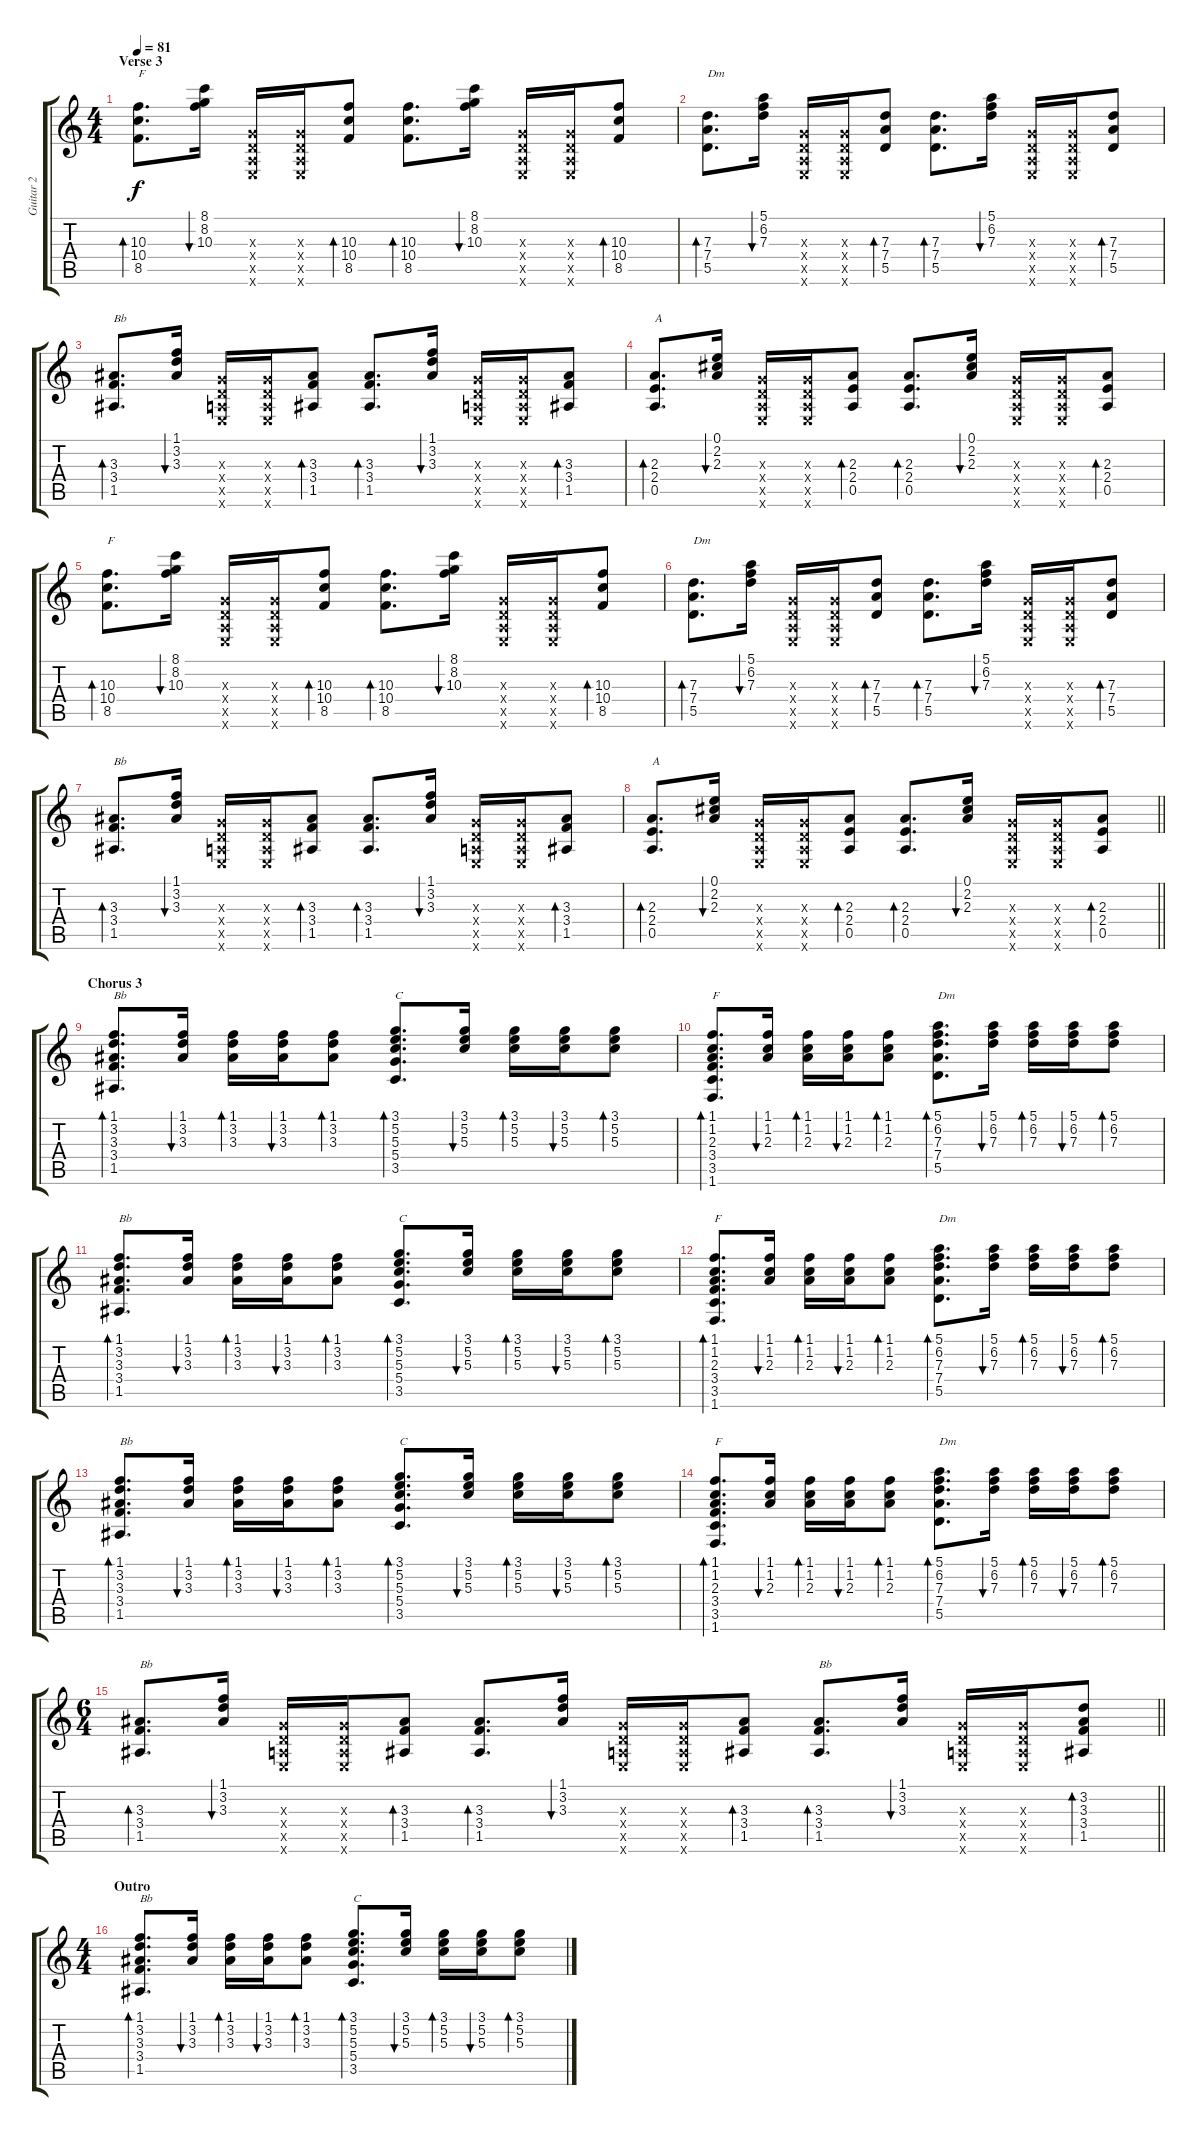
\track ("Guitar 2" "Guitar 2") {instrument acousticguitarsteel}
\staff {score tabs}
\tuning (E4 B3 G3 D3 A2 E2) {hide}
\ts (4 4)
\section ("" "Verse 3")
\tempo 81
\clef g2
\ks c
(10.3 10.4 8.5).8{d bd 30 txt "F" dy f} (8.1 8.2 10.3).16{bu 60} (0.3{x} 0.4{x} 0.5{x} 0.6{x}).16 (0.3{x} 0.4{x} 0.5{x} 0.6{x}).16 (10.3 10.4 8.5).8{bd 30} (10.3 10.4 8.5).8{d bd 30} (8.1 8.2 10.3).16{bu 60} (0.3{x} 0.4{x} 0.5{x} 0.6{x}).16 (0.3{x} 0.4{x} 0.5{x} 0.6{x}).16 (10.3 10.4 8.5).8{bd 30} |
(7.3 7.4 5.5).8{d bd 30 txt "Dm"} (5.1 6.2 7.3).16{bu 60} (0.3{x} 0.4{x} 0.5{x} 0.6{x}).16 (0.3{x} 0.4{x} 0.5{x} 0.6{x}).16 (7.3 7.4 5.5).8{bd 30} (7.3 7.4 5.5).8{d bd 30} (5.1 6.2 7.3).16{bu 60} (0.3{x} 0.4{x} 0.5{x} 0.6{x}).16 (0.3{x} 0.4{x} 0.5{x} 0.6{x}).16 (7.3 7.4 5.5).8{bd 30} |
(3.3 3.4 1.5).8{d bd 30 txt "Bb"} (1.1 3.2 3.3).16{bu 60} (0.3{x} 0.4{x} 0.5{x} 0.6{x}).16 (0.3{x} 0.4{x} 0.5{x} 0.6{x}).16 (3.3 3.4 1.5).8{bd 30} (3.3 3.4 1.5).8{d bd 30} (1.1 3.2 3.3).16{bu 60} (0.3{x} 0.4{x} 0.5{x} 0.6{x}).16 (0.3{x} 0.4{x} 0.5{x} 0.6{x}).16 (3.3 3.4 1.5).8{bd 30} |
(2.3 2.4 0.5).8{d bd 30 txt "A"} (0.1 2.2 2.3).16{bu 60} (0.3{x} 0.4{x} 0.5{x} 0.6{x}).16 (0.3{x} 0.4{x} 0.5{x} 0.6{x}).16 (2.3 2.4 0.5).8{bd 30} (2.3 2.4 0.5).8{d bd 30} (0.1 2.2 2.3).16{bu 60} (0.3{x} 0.4{x} 0.5{x} 0.6{x}).16 (0.3{x} 0.4{x} 0.5{x} 0.6{x}).16 (2.3 2.4 0.5).8{bd 30} |
(10.3 10.4 8.5).8{d bd 30 txt "F"} (8.1 8.2 10.3).16{bu 60} (0.3{x} 0.4{x} 0.5{x} 0.6{x}).16 (0.3{x} 0.4{x} 0.5{x} 0.6{x}).16 (10.3 10.4 8.5).8{bd 30} (10.3 10.4 8.5).8{d bd 30} (8.1 8.2 10.3).16{bu 60} (0.3{x} 0.4{x} 0.5{x} 0.6{x}).16 (0.3{x} 0.4{x} 0.5{x} 0.6{x}).16 (10.3 10.4 8.5).8{bd 30} |
(7.3 7.4 5.5).8{d bd 30 txt "Dm"} (5.1 6.2 7.3).16{bu 60} (0.3{x} 0.4{x} 0.5{x} 0.6{x}).16 (0.3{x} 0.4{x} 0.5{x} 0.6{x}).16 (7.3 7.4 5.5).8{bd 30} (7.3 7.4 5.5).8{d bd 30} (5.1 6.2 7.3).16{bu 60} (0.3{x} 0.4{x} 0.5{x} 0.6{x}).16 (0.3{x} 0.4{x} 0.5{x} 0.6{x}).16 (7.3 7.4 5.5).8{bd 30} |
(3.3 3.4 1.5).8{d bd 30 txt "Bb"} (1.1 3.2 3.3).16{bu 60} (0.3{x} 0.4{x} 0.5{x} 0.6{x}).16 (0.3{x} 0.4{x} 0.5{x} 0.6{x}).16 (3.3 3.4 1.5).8{bd 30} (3.3 3.4 1.5).8{d bd 30} (1.1 3.2 3.3).16{bu 60} (0.3{x} 0.4{x} 0.5{x} 0.6{x}).16 (0.3{x} 0.4{x} 0.5{x} 0.6{x}).16 (3.3 3.4 1.5).8{bd 30} |
\barLineRight lightlight
(2.3 2.4 0.5).8{d bd 30 txt "A"} (0.1 2.2 2.3).16{bu 60} (0.3{x} 0.4{x} 0.5{x} 0.6{x}).16 (0.3{x} 0.4{x} 0.5{x} 0.6{x}).16 (2.3 2.4 0.5).8{bd 30} (2.3 2.4 0.5).8{d bd 30} (0.1 2.2 2.3).16{bu 60} (0.3{x} 0.4{x} 0.5{x} 0.6{x}).16 (0.3{x} 0.4{x} 0.5{x} 0.6{x}).16 (2.3 2.4 0.5).8{bd 30} |
\section ("" "Chorus 3")
(1.1 3.2 3.3 3.4 1.5).8{d bd 30 txt "Bb"} (1.1 3.2 3.3).16{bu 30} (1.1 3.2 3.3).16{bd 30} (1.1 3.2 3.3).16{bu 30} (1.1 3.2 3.3).8{bd 30} (3.1 5.2 5.3 5.4 3.5).8{d bd 30 txt "C"} (3.1 5.2 5.3).16{bu 30} (3.1 5.2 5.3).16{bd 30} (3.1 5.2 5.3).16{bu 30} (3.1 5.2 5.3).8{bd 30} |
(1.1 1.2 2.3 3.4 3.5 1.6).8{d bd 30 txt "F"} (1.1 1.2 2.3).16{bu 30} (1.1 1.2 2.3).16{bd 30} (1.1 1.2 2.3).16{bu 30} (1.1 1.2 2.3).8{bd 30} (5.1 6.2 7.3 7.4 5.5).8{d bd 30 txt "Dm"} (5.1 6.2 7.3).16{bu 30} (5.1 6.2 7.3).16{bd 30} (5.1 6.2 7.3).16{bu 30} (5.1 6.2 7.3).8{bd 30} |
(1.1 3.2 3.3 3.4 1.5).8{d bd 30 txt "Bb"} (1.1 3.2 3.3).16{bu 30} (1.1 3.2 3.3).16{bd 30} (1.1 3.2 3.3).16{bu 30} (1.1 3.2 3.3).8{bd 30} (3.1 5.2 5.3 5.4 3.5).8{d bd 30 txt "C"} (3.1 5.2 5.3).16{bu 30} (3.1 5.2 5.3).16{bd 30} (3.1 5.2 5.3).16{bu 30} (3.1 5.2 5.3).8{bd 30} |
(1.1 1.2 2.3 3.4 3.5 1.6).8{d bd 30 txt "F"} (1.1 1.2 2.3).16{bu 30} (1.1 1.2 2.3).16{bd 30} (1.1 1.2 2.3).16{bu 30} (1.1 1.2 2.3).8{bd 30} (5.1 6.2 7.3 7.4 5.5).8{d bd 30 txt "Dm"} (5.1 6.2 7.3).16{bu 30} (5.1 6.2 7.3).16{bd 30} (5.1 6.2 7.3).16{bu 30} (5.1 6.2 7.3).8{bd 30} |
(1.1 3.2 3.3 3.4 1.5).8{d bd 30 txt "Bb"} (1.1 3.2 3.3).16{bu 30} (1.1 3.2 3.3).16{bd 30} (1.1 3.2 3.3).16{bu 30} (1.1 3.2 3.3).8{bd 30} (3.1 5.2 5.3 5.4 3.5).8{d bd 30 txt "C"} (3.1 5.2 5.3).16{bu 30} (3.1 5.2 5.3).16{bd 30} (3.1 5.2 5.3).16{bu 30} (3.1 5.2 5.3).8{bd 30} |
(1.1 1.2 2.3 3.4 3.5 1.6).8{d bd 30 txt "F"} (1.1 1.2 2.3).16{bu 30} (1.1 1.2 2.3).16{bd 30} (1.1 1.2 2.3).16{bu 30} (1.1 1.2 2.3).8{bd 30} (5.1 6.2 7.3 7.4 5.5).8{d bd 30 txt "Dm"} (5.1 6.2 7.3).16{bu 30} (5.1 6.2 7.3).16{bd 30} (5.1 6.2 7.3).16{bu 30} (5.1 6.2 7.3).8{bd 30} |
\ts (6 4)
\barLineRight lightlight
(3.3 3.4 1.5).8{d bd 30 txt "Bb"} (1.1 3.2 3.3).16{bu 60} (0.3{x} 0.4{x} 0.5{x} 0.6{x}).16 (0.3{x} 0.4{x} 0.5{x} 0.6{x}).16 (3.3 3.4 1.5).8{bd 30} (3.3 3.4 1.5).8{d bd 30} (1.1 3.2 3.3).16{bu 60} (0.3{x} 0.4{x} 0.5{x} 0.6{x}).16 (0.3{x} 0.4{x} 0.5{x} 0.6{x}).16 (3.3 3.4 1.5).8{bd 30} (3.3 3.4 1.5).8{d bd 30 txt "Bb"} (1.1 3.2 3.3).16{bu 60} (0.3{x} 0.4{x} 0.5{x} 0.6{x}).16 (0.3{x} 0.4{x} 0.5{x} 0.6{x}).16 (3.2 3.3 3.4 1.5).8{bd 30} |
\ts (4 4)
\section ("" "Outro")
(1.1 3.2 3.3 3.4 1.5).8{d bd 30 txt "Bb"} (1.1 3.2 3.3).16{bu 30} (1.1 3.2 3.3).16{bd 30} (1.1 3.2 3.3).16{bu 30} (1.1 3.2 3.3).8{bd 30} (3.1 5.2 5.3 5.4 3.5).8{d bd 30 txt "C"} (3.1 5.2 5.3).16{bu 30} (3.1 5.2 5.3).16{bd 30} (3.1 5.2 5.3).16{bu 30} (3.1 5.2 5.3).8{bd 30}
